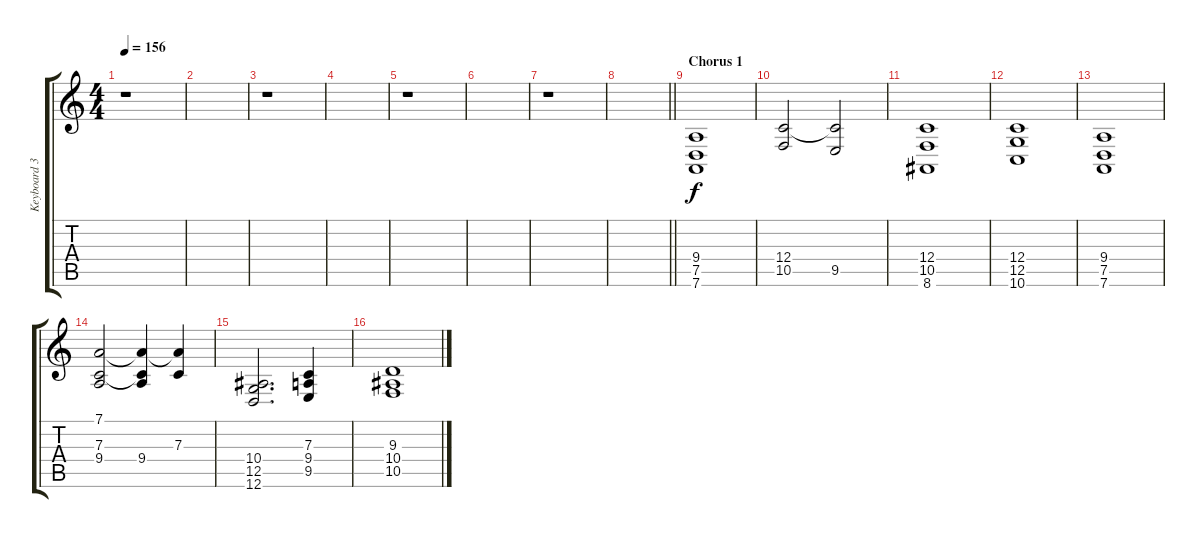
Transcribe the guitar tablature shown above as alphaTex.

\track ("Keyboard 3/Tuomas" "Keyboard 3") {instrument synthstrings1}
\staff {score tabs}
\tuning (D4 A3 F3 C3 G2 D2) {hide}
\ts (4 4)
\tempo 156
\clef g2
\ks c
r.1{dy f} |
|
r.1 |
|
r.1 |
|
r.1 |
\barLineRight lightlight
|
\section ("" "Chorus 1")
(9.4 7.5 7.6).1 |
(12.4 10.5).2 (12.4{t} 9.5).2 |
(12.4 10.5 8.6).1 |
(12.4 12.5 10.6).1 |
(9.4 7.5 7.6).1 |
(7.1 7.3 9.4).2 (7.1{t} 7.3{t} 9.4).4 (7.1{t} 7.3).4 |
(10.4 12.5 12.6).2{d} (7.3 9.4 9.5).4 |
(9.3 10.4 10.5).1
